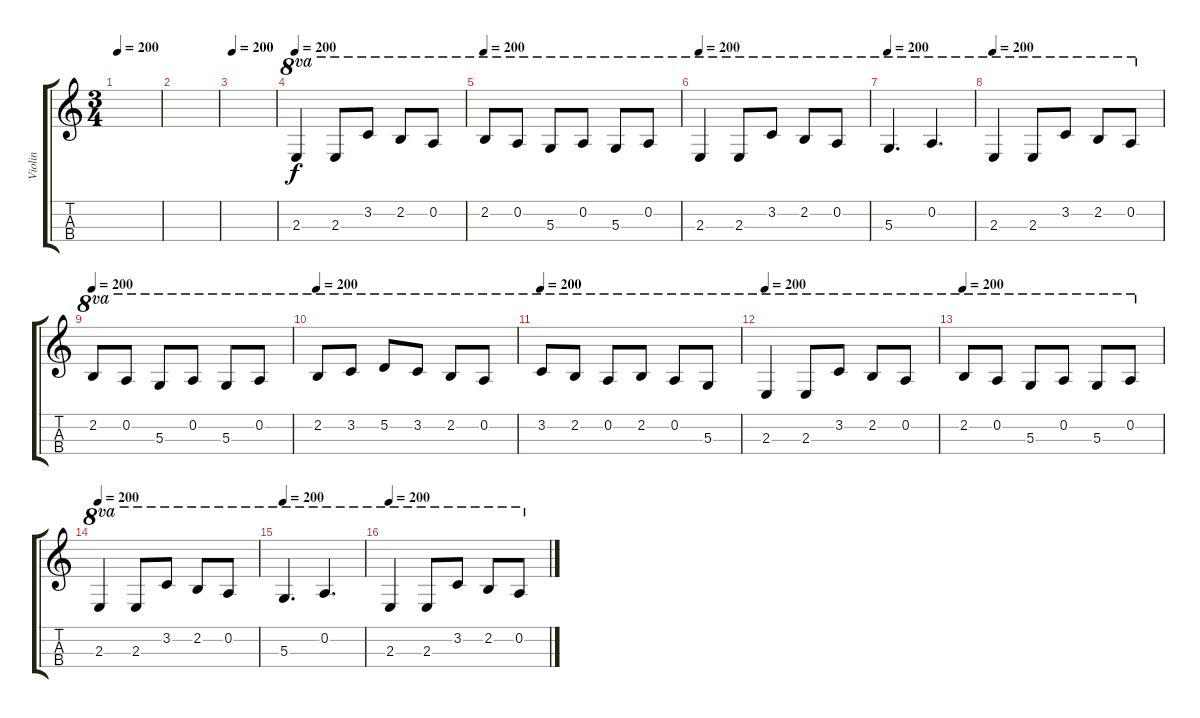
\track ("Violin" "Violin") {instrument violin}
\staff {score tabs}
\tuning (E5 A4 D4 G3) {hide}
\ts (3 4)
\tempo 200
\clef g2
\ks c
|
|
\tempo 200
|
\tempo 200
2.3.4{ot 8va} 2.3.8{ot 8va} 3.2.8{ot 8va} 2.2.8{ot 8va} 0.2.8{ot 8va} |
\tempo 200
2.2.8{ot 8va} 0.2.8{ot 8va} 5.3.8{ot 8va} 0.2.8{ot 8va} 5.3.8{ot 8va} 0.2.8{ot 8va} |
\tempo 200
2.3.4{ot 8va} 2.3.8{ot 8va} 3.2.8{ot 8va} 2.2.8{ot 8va} 0.2.8{ot 8va} |
\tempo 200
5.3.4{d ot 8va} 0.2.4{d ot 8va} |
\tempo 200
2.3.4{ot 8va} 2.3.8{ot 8va} 3.2.8{ot 8va} 2.2.8{ot 8va} 0.2.8{ot 8va} |
\tempo 200
2.2.8{ot 8va} 0.2.8{ot 8va} 5.3.8{ot 8va} 0.2.8{ot 8va} 5.3.8{ot 8va} 0.2.8{ot 8va} |
\tempo 200
2.2.8{ot 8va} 3.2.8{ot 8va} 5.2.8{ot 8va} 3.2.8{ot 8va} 2.2.8{ot 8va} 0.2.8{ot 8va} |
\tempo 200
3.2.8{ot 8va} 2.2.8{ot 8va} 0.2.8{ot 8va} 2.2.8{ot 8va} 0.2.8{ot 8va} 5.3.8{ot 8va} |
\tempo 200
2.3.4{ot 8va} 2.3.8{ot 8va} 3.2.8{ot 8va} 2.2.8{ot 8va} 0.2.8{ot 8va} |
\tempo 200
2.2.8{ot 8va} 0.2.8{ot 8va} 5.3.8{ot 8va} 0.2.8{ot 8va} 5.3.8{ot 8va} 0.2.8{ot 8va} |
\tempo 200
2.3.4{ot 8va} 2.3.8{ot 8va} 3.2.8{ot 8va} 2.2.8{ot 8va} 0.2.8{ot 8va} |
\tempo 200
5.3.4{d ot 8va} 0.2.4{d ot 8va} |
\tempo 200
2.3.4{ot 8va} 2.3.8{ot 8va} 3.2.8{ot 8va} 2.2.8{ot 8va} 0.2.8{ot 8va}
